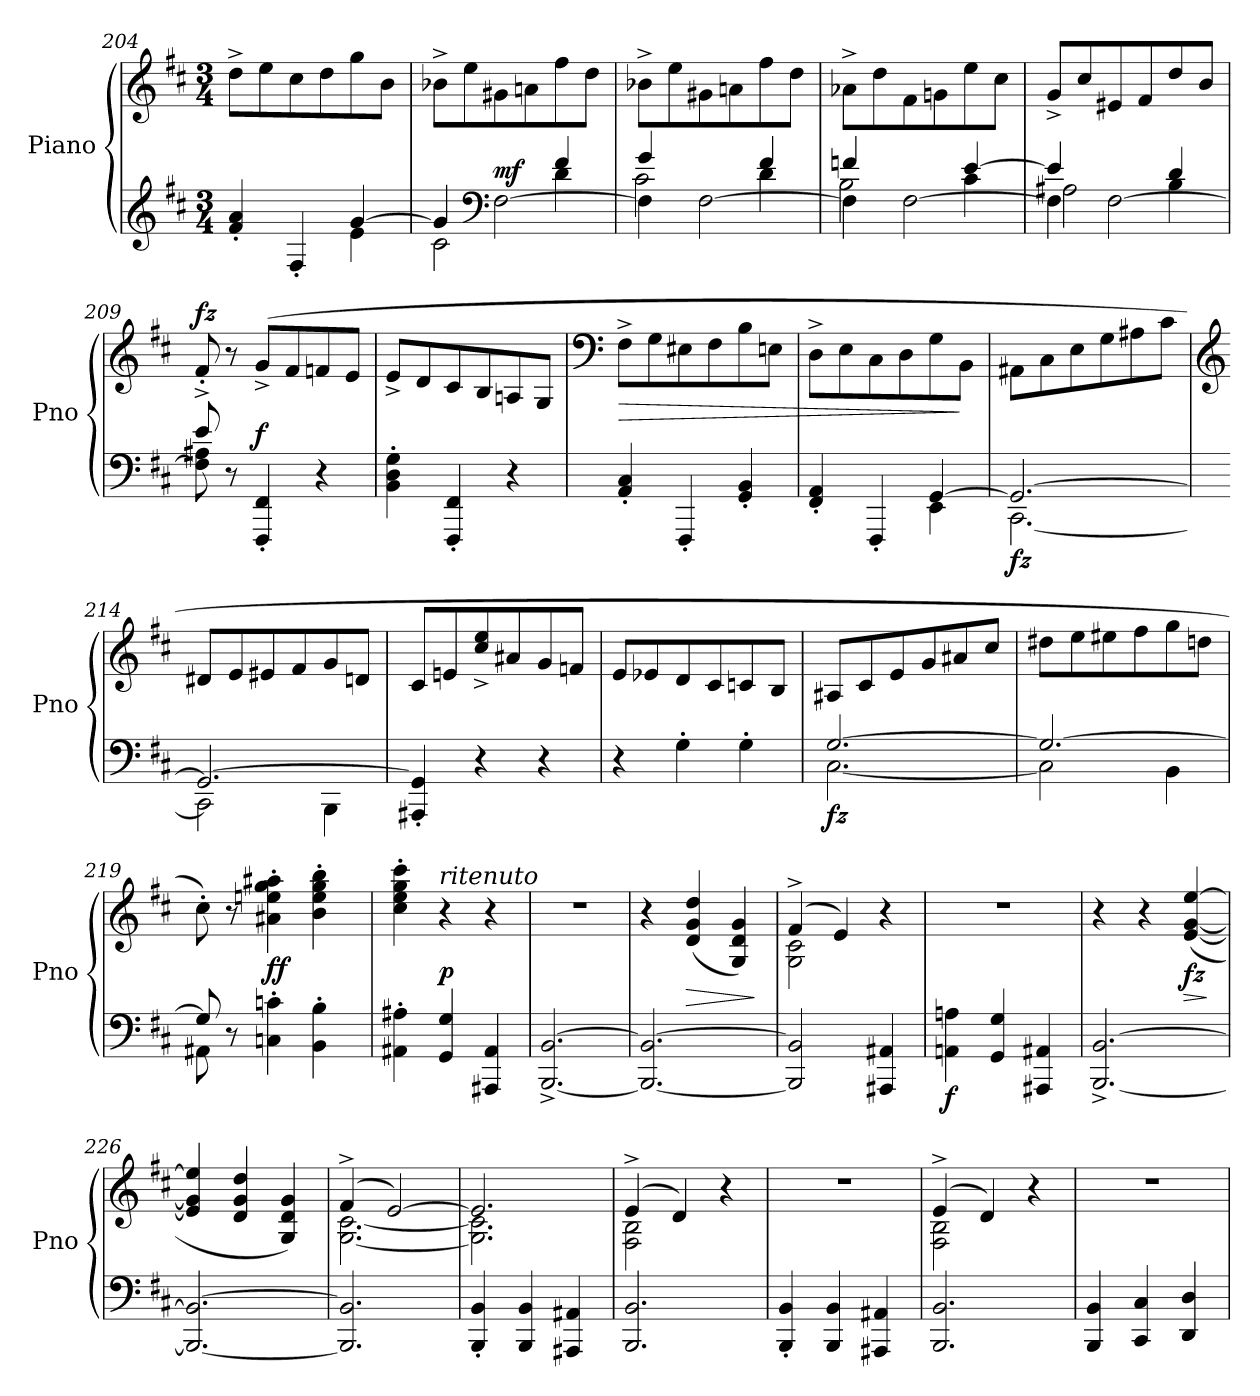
**kern	**kern	**dynam
*part1	*part1	*part1
*staff2	*staff1	*staff1/2
*I"Piano	*	*
*I'Pno	*	*
*clefG2	*clefG2	*
*k[f#c#]	*k[f#c#]	*
*M3/4	*M3/4	*
=204	=204	=204
*^	*	*
4f#/' 4a/'	2ryy	8dd^\L	.
.	.	8ee\	.
4F#'/	.	8cc#\	.
.	.	8dd\	.
[4g/	4e\	8gg\	.
.	.	8b\J	.
!!LO:LB:g=z
=205	=205	=205	=205
*	*^	*	*
4g/]	2c#\	2ryy	8b-X^\L	.
.	.	.	8ee\	.
*clefF4	*	*	*	*
!	!	!	!	!LO:DY:a=2
[2F#\	.	.	8g#X\	mf
.	.	.	8an\	.
.	4d\	4f#/	8ff#\	.
.	.	.	8dd\J	.
!!LO:PB:g=z
=206	=206	=206	=206	=206
4F#\]	2c#\	4g/	8b-X^\L	.
.	.	.	8ee\	.
[2F#\	.	4rAyy	8g#X\	.
.	.	.	8an\	.
.	4d\	4f#/	8ff#\	.
.	.	.	8dd\J	.
=207	=207	=207	=207	=207
4F#\]	2B\	4fn/	8a-X^\L	.
.	.	.	8dd\	.
[2F#\	.	4rAyy	8f#\	.
.	.	.	8gn\	.
.	4c#\	[4e/	8ee\	.
.	.	.	8cc#\J	.
=208	=208	=208	=208	=208
4F#\]	2A#X\	4e/]	8g^/L	.
.	.	.	8cc#/	.
[2F#\	.	4rAyy	8e#X/	.
.	.	.	8f#/	.
.	4B\	4d/	8dd/	.
.	.	.	8b/J	.
*	*v	*v	*	*
=209	=209	=209	=209
!	!	!	!LO:DY:a
8F#\] 8A#X\	8e/	8f#'^/	fz
8r	2ryy	8r	.
!	!	!	!LO:DY:a=2
4FFF#/' 4FF#/'	.	(8g^/L	f
.	.	8f#/	.
4r	.	8fn/	.
.	8ryy	8e/J	.
*v	*v	*	*
=210	=210	=210
4BB\' 4D\' 4G\'	8e^/L	.
.	8d/	.
4FFF#/' 4FF#/'	8c#/	.
.	8B/	.
4r	8An/	.
.	8G/J	.
=211	=211	=211
*	*clefF4	*
!	!	!LO:HP:b
4AA/' 4C#/'	8F#^\L	>
.	8G\	.
4FFF#'/	8E#X\	.
.	8F#\	.
4GG/' 4BB/'	8B\	.
.	8En\J	.
!!LO:LB:g=z
=212	=212	=212
*^	*	*
4FF#/' 4AA/'	2ryy	8D^\L	.
.	.	8E\	.
4FFF#'/	.	8C#\	.
.	.	8D\	.
[4GG/	4EE\	8G\	.
.	.	8BB\J	]
=213	=213	=213	=213
!	!	!	!LO:DY:b=2
2.GG/_	[2.CC#\	8AA#X\L	fz
.	.	8C#\	.
.	.	8E\	.
.	.	8G\	.
.	.	8A#X\	.
.	.	8c#\J	.
=214	=214	=214	=214
*	*	*clefG2	*
!	!	!	!LO:DY:a=2
2.GG/_	2CC#\]	8d#X/L	other-dynamics
.	.	8e/	.
.	.	8e#X/	.
.	.	8f#/	.
.	4BBB\	8g/	.
.	.	8dn/J	.
*v	*v	*	*
=215	=215	=215
4AAA#X/' 4GG/]'	8c#/L	.
.	8en/	.
4r	8cc#/^ 8ee/^	.
.	8a#X/	.
4r	8g/	.
.	8fn/J	.
=216	=216	=216
4r	8e/L	.
.	8e-X/	.
4G'\	8d/	.
.	8c#/	.
4G'\	8cn/	.
.	8B/J	.
=217	=217	=217
*^	*	*
!	!	!	!LO:DY:b=2
[2.G/	[2.C#\	8A#X/L	fz
.	.	8c#/	.
.	.	8e/	.
.	.	8g/	.
.	.	8a#X/	.
.	.	8cc#/J	.
!!LO:LB:g=z
=218	=218	=218	=218
2.G/_	2C#\]	8dd#X\L	.
.	.	8ee\	.
.	.	8ee#X\	.
.	.	8ff#\	.
.	4BB\	8gg\	.
.	.	8ddn\J	.
=219	=219	=219	=219
8G/]	8AA#X\	8cc#'\)	.
8r	2ryy	8r	.
!	!	!	!LO:DY:b
4Cn\' 4cn\'	.	4a#X\' 4een\' 4gg\' 4aa#X\'	ff
4BB\' 4B\'	.	4b\' 4ee\' 4gg\' 4bb\'	.
.	8ryy	.	.
*v	*v	*	*
=220	=220	=220
4AA#X\' 4A#X\'	4cc#\' 4ee\' 4gg\' 4ccc#\'	.
!	!LO:TX:a:i:t=ritenuto	!
!	!	!LO:DY:a=2
4GG/ 4G/	4r	p
4AAA#X/ 4AA#/	4r	.
=221	=221	=221
[2.BBB/^ [2.BB/^	2.r	.
=222	=222	=222
2.BBB/_ 2.BB/_	4r	.
!	!	!LO:HP:b
.	(4d/ 4g/ 4dd/	>
.	4G/ 4d/ 4g/)	.
.	.	]
=223	=223	=223
*	*^	*
2BBB/] 2BB/]	(4f#^/	2G\ 2c#\	.
.	4e/)	.	.
4AAA#X/ 4AA#X/	4r	4ryy	.
=224	=224	=224	=224
!	!	!	!LO:DY:b=2
*	*v	*v	*
4AAn\ 4An\	2.r	f
4GG/ 4G/	.	.
4AAA#X/ 4AA#X/	.	.
=225	=225	=225
[2.BBB/^ [2.BB/^	4r	.
.	4r	.
!	!	!LO:HP:b
!	!	!LO:DY:n=1:b
.	(>[4e/ [4g/ [4ee/	> fz
.	.	]
=226	=226	=226
2.BBB/_ 2.BB/_	4e/] 4g/] 4ee/]	.
.	4d/ 4g/ 4dd/	.
.	4G/ 4d/ 4g/)	.
=227	=227	=227
*	*^	*
2.BBB/] 2.BB/]	(4f#^/	[2.G\ [2.c#\	.
.	[2e/)	.	.
!!LO:LB:g=z	!!
=228	=228	=228	=228
4BBB/' 4BB/'	2.e/]	2.G\] 2.c#\]	.
4BBB/ 4BB/	.	.	.
4AAA#X/ 4AA#X/	.	.	.
=229	=229	=229	=229
!	!	!	!LO:DY:a=2
2.BBB/ 2.BB/	(4e^/	2F#\ 2B\	other-dynamics
.	4d/)	.	.
.	4r	4ryy	.
*	*v	*v	*
=230	=230	=230
4BBB/' 4BB/'	2.r	.
4BBB/ 4BB/	.	.
4AAA#X/ 4AA#X/	.	.
=231	=231	=231
*	*^	*
2.BBB/ 2.BB/	(4e^/	2F#\ 2B\	.
.	4d/)	.	.
.	4r	4ryy	.
*	*v	*v	*
=232	=232	=232
4BBB/ 4BB/	2.r	.
4CC#/ 4C#/	.	.
4DD/ 4D/	.	.
=	=	=
*-	*-	*-
